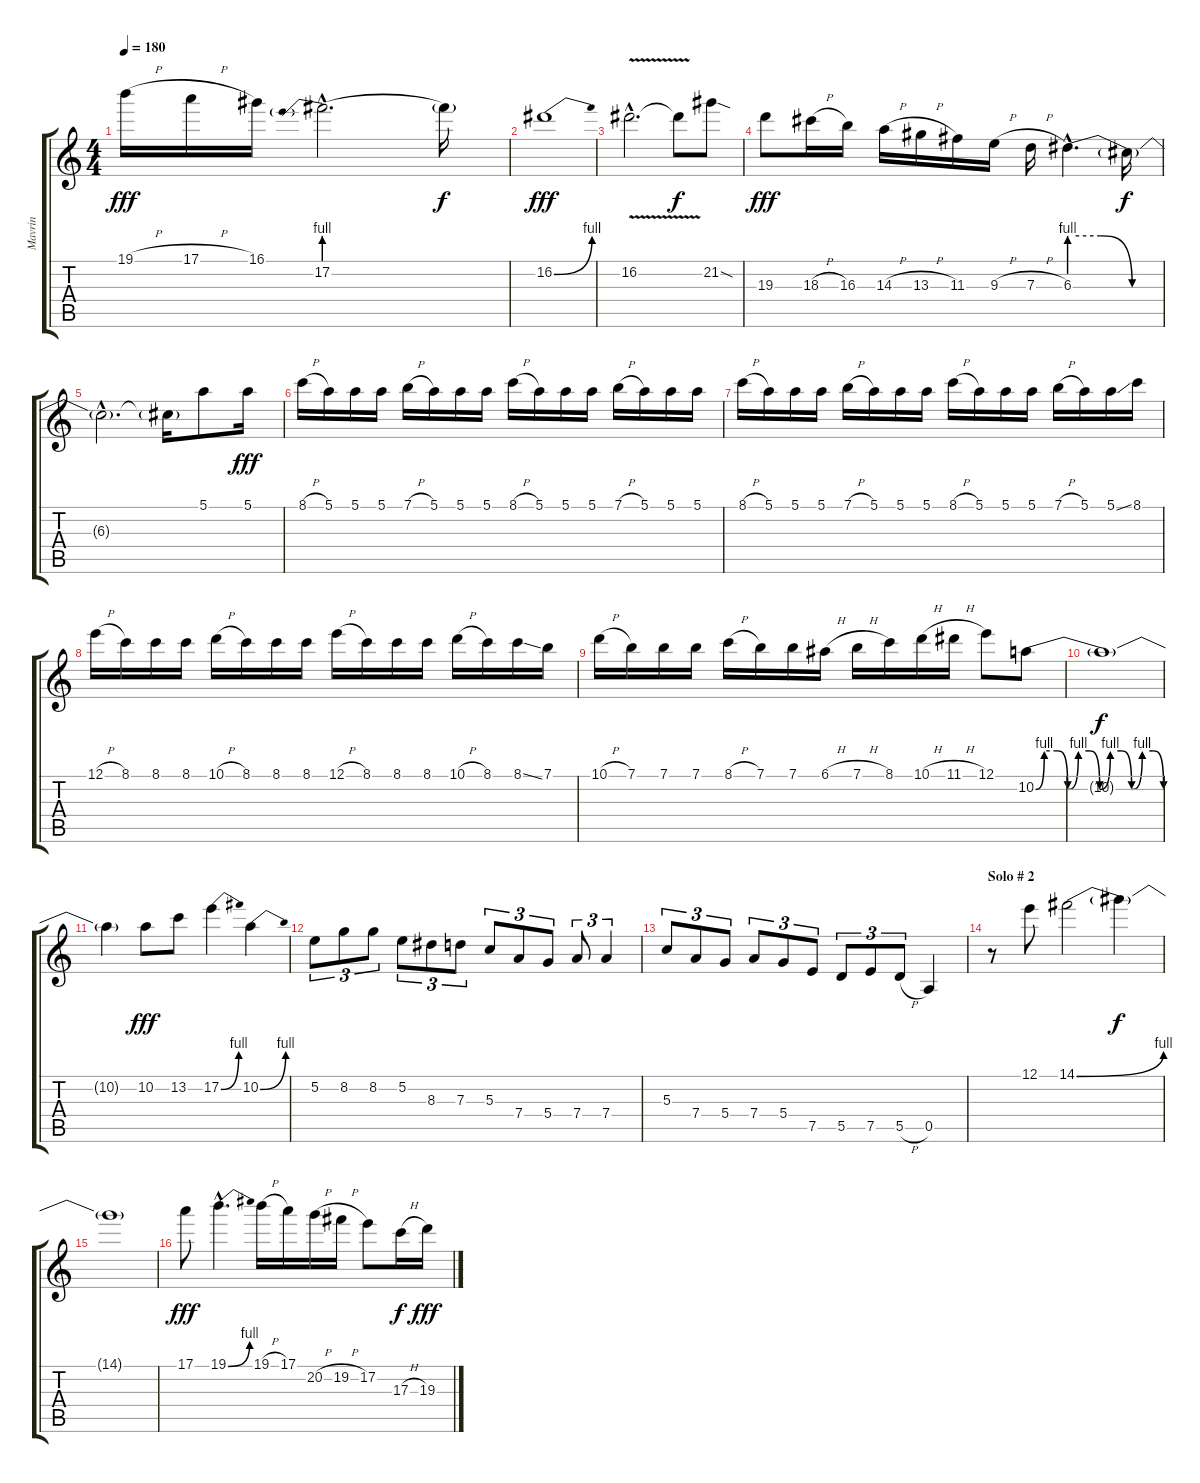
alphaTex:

\track ("Mavrin" "Mavrin") {instrument overdrivenguitar}
\staff {score tabs}
\tuning (E4 B3 G3 D3 A2 E2) {hide}
\ts (4 4)
\tempo 180
\clef g2
\ks c
19.1{h}.16{dy fff} 17.1{h}.16 16.1.16 17.2{be (prebend 0 4 60 4) hac}.2{d} 17.2{t}.16{dy f} |
16.2{be (bend 0 0 60 4)}.1{dy fff} |
16.2{v hac}.2{d} 16.2{t}.8{dy f} 21.2{sod}.8 |
19.3.8{dy fff} 18.3{h}.16 16.3.16 14.3{h}.16 13.3{h}.16 11.3.16 9.3{h}.16 7.3{h}.16 6.3{be (custom 0 4 20 4 40 0 60 0) hac}.4{d} 6.3{t}.16{dy f} |
6.3{hac t}.2{d} 6.3{t}.16 5.1.8 5.1.16{dy fff} |
8.1{h}.16 5.1.16 5.1.16 5.1.16 7.1{h}.16 5.1.16 5.1.16 5.1.16 8.1{h}.16 5.1.16 5.1.16 5.1.16 7.1{h}.16 5.1.16 5.1.16 5.1.16 |
8.1{h}.16 5.1.16 5.1.16 5.1.16 7.1{h}.16 5.1.16 5.1.16 5.1.16 8.1{h}.16 5.1.16 5.1.16 5.1.16 7.1{h}.16 5.1.16 5.1{ss}.16 8.1.16 |
12.1{h}.16 8.1.16 8.1.16 8.1.16 10.1{h}.16 8.1.16 8.1.16 8.1.16 12.1{h}.16 8.1.16 8.1.16 8.1.16 10.1{h}.16 8.1.16 8.1{ss}.16 7.1.16 |
10.1{h}.16 7.1.16 7.1.16 7.1.16 8.1{h}.16 7.1.16 7.1.16 6.1{h}.16 7.1{h}.16 8.1.16 10.1{h}.16 11.1{h}.16 12.1.8 10.2{be (custom 0 0 4 4 10 4 15 0 20 4 25 4 30 0 35 4 40 4 45 0 50 4 55 4 60 0)}.8 |
10.2{t}.1{dy f} |
10.2{t}.4 10.2.8{dy fff} 13.2.8 17.2{be (bend 0 0 60 4)}.4 10.2{be (bend 0 0 60 4)}.4 |
5.2.8{tu (3 2)} 8.2.8{tu (3 2)} 8.2.8{tu (3 2)} 5.2.8{tu (3 2)} 8.3.8{tu (3 2)} 7.3.8{tu (3 2)} 5.3.8{tu (3 2)} 7.4.8{tu (3 2)} 5.4.8{tu (3 2)} 7.4.8{tu (3 2)} 7.4.4{tu (3 2)} |
5.3.8{tu (3 2)} 7.4.8{tu (3 2)} 5.4.8{tu (3 2)} 7.4.8{tu (3 2)} 5.4.8{tu (3 2)} 7.5.8{tu (3 2)} 5.5.8{tu (3 2)} 7.5.8{tu (3 2)} 5.5{h}.8{tu (3 2)} 0.5.4 |
\section ("" "Solo # 2")
r.8{volume 16 balance 10} 12.1.8 14.1{be (bend 0 0 60 4)}.2 14.1{t}.4{dy f} |
14.1{t}.1 |
17.1.8{dy fff} 19.1{be (bend 0 0 60 4) hac}.4{d} 19.1{h}.16 17.1.16 20.2{h}.16 19.2{h}.16 17.2.8 17.3{h}.16{dy f} 19.3{h}.16{dy fff}
